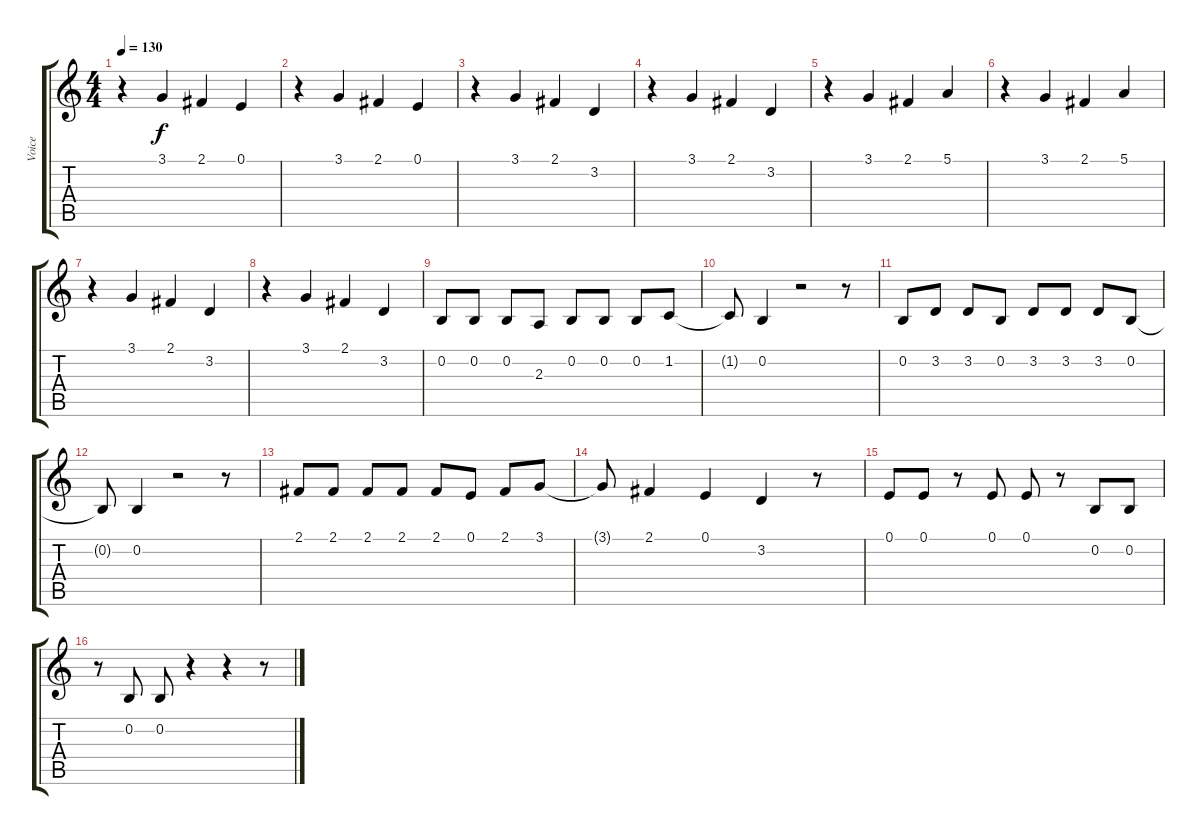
\track ("Voice" "Voice") {instrument electricgrandpiano}
\staff {score tabs}
\tuning (E4 B3 G3 D3 A2 E2) {hide}
\ts (4 4)
\tempo 130
\clef g2
\ks c
r.4{dy f} 3.1.4 2.1.4 0.1.4 |
r.4 3.1.4 2.1.4 0.1.4 |
r.4 3.1.4 2.1.4 3.2.4 |
r.4 3.1.4 2.1.4 3.2.4 |
r.4 3.1.4 2.1.4 5.1.4 |
r.4 3.1.4 2.1.4 5.1.4 |
r.4 3.1.4 2.1.4 3.2.4 |
r.4 3.1.4 2.1.4 3.2.4 |
0.2.8 0.2.8 0.2.8 2.3.8 0.2.8 0.2.8 0.2.8 1.2.8 |
1.2{t}.8 0.2.4 r.2 r.8 |
0.2.8 3.2.8 3.2.8 0.2.8 3.2.8 3.2.8 3.2.8 0.2.8 |
0.2{t}.8 0.2.4 r.2 r.8 |
2.1.8 2.1.8 2.1.8 2.1.8 2.1.8 0.1.8 2.1.8 3.1.8 |
3.1{t}.8 2.1.4 0.1.4 3.2.4 r.8 |
0.1.8 0.1.8 r.8 0.1.8 0.1.8 r.8 0.2.8 0.2.8 |
r.8 0.2.8 0.2.8 r.4 r.4 r.8
